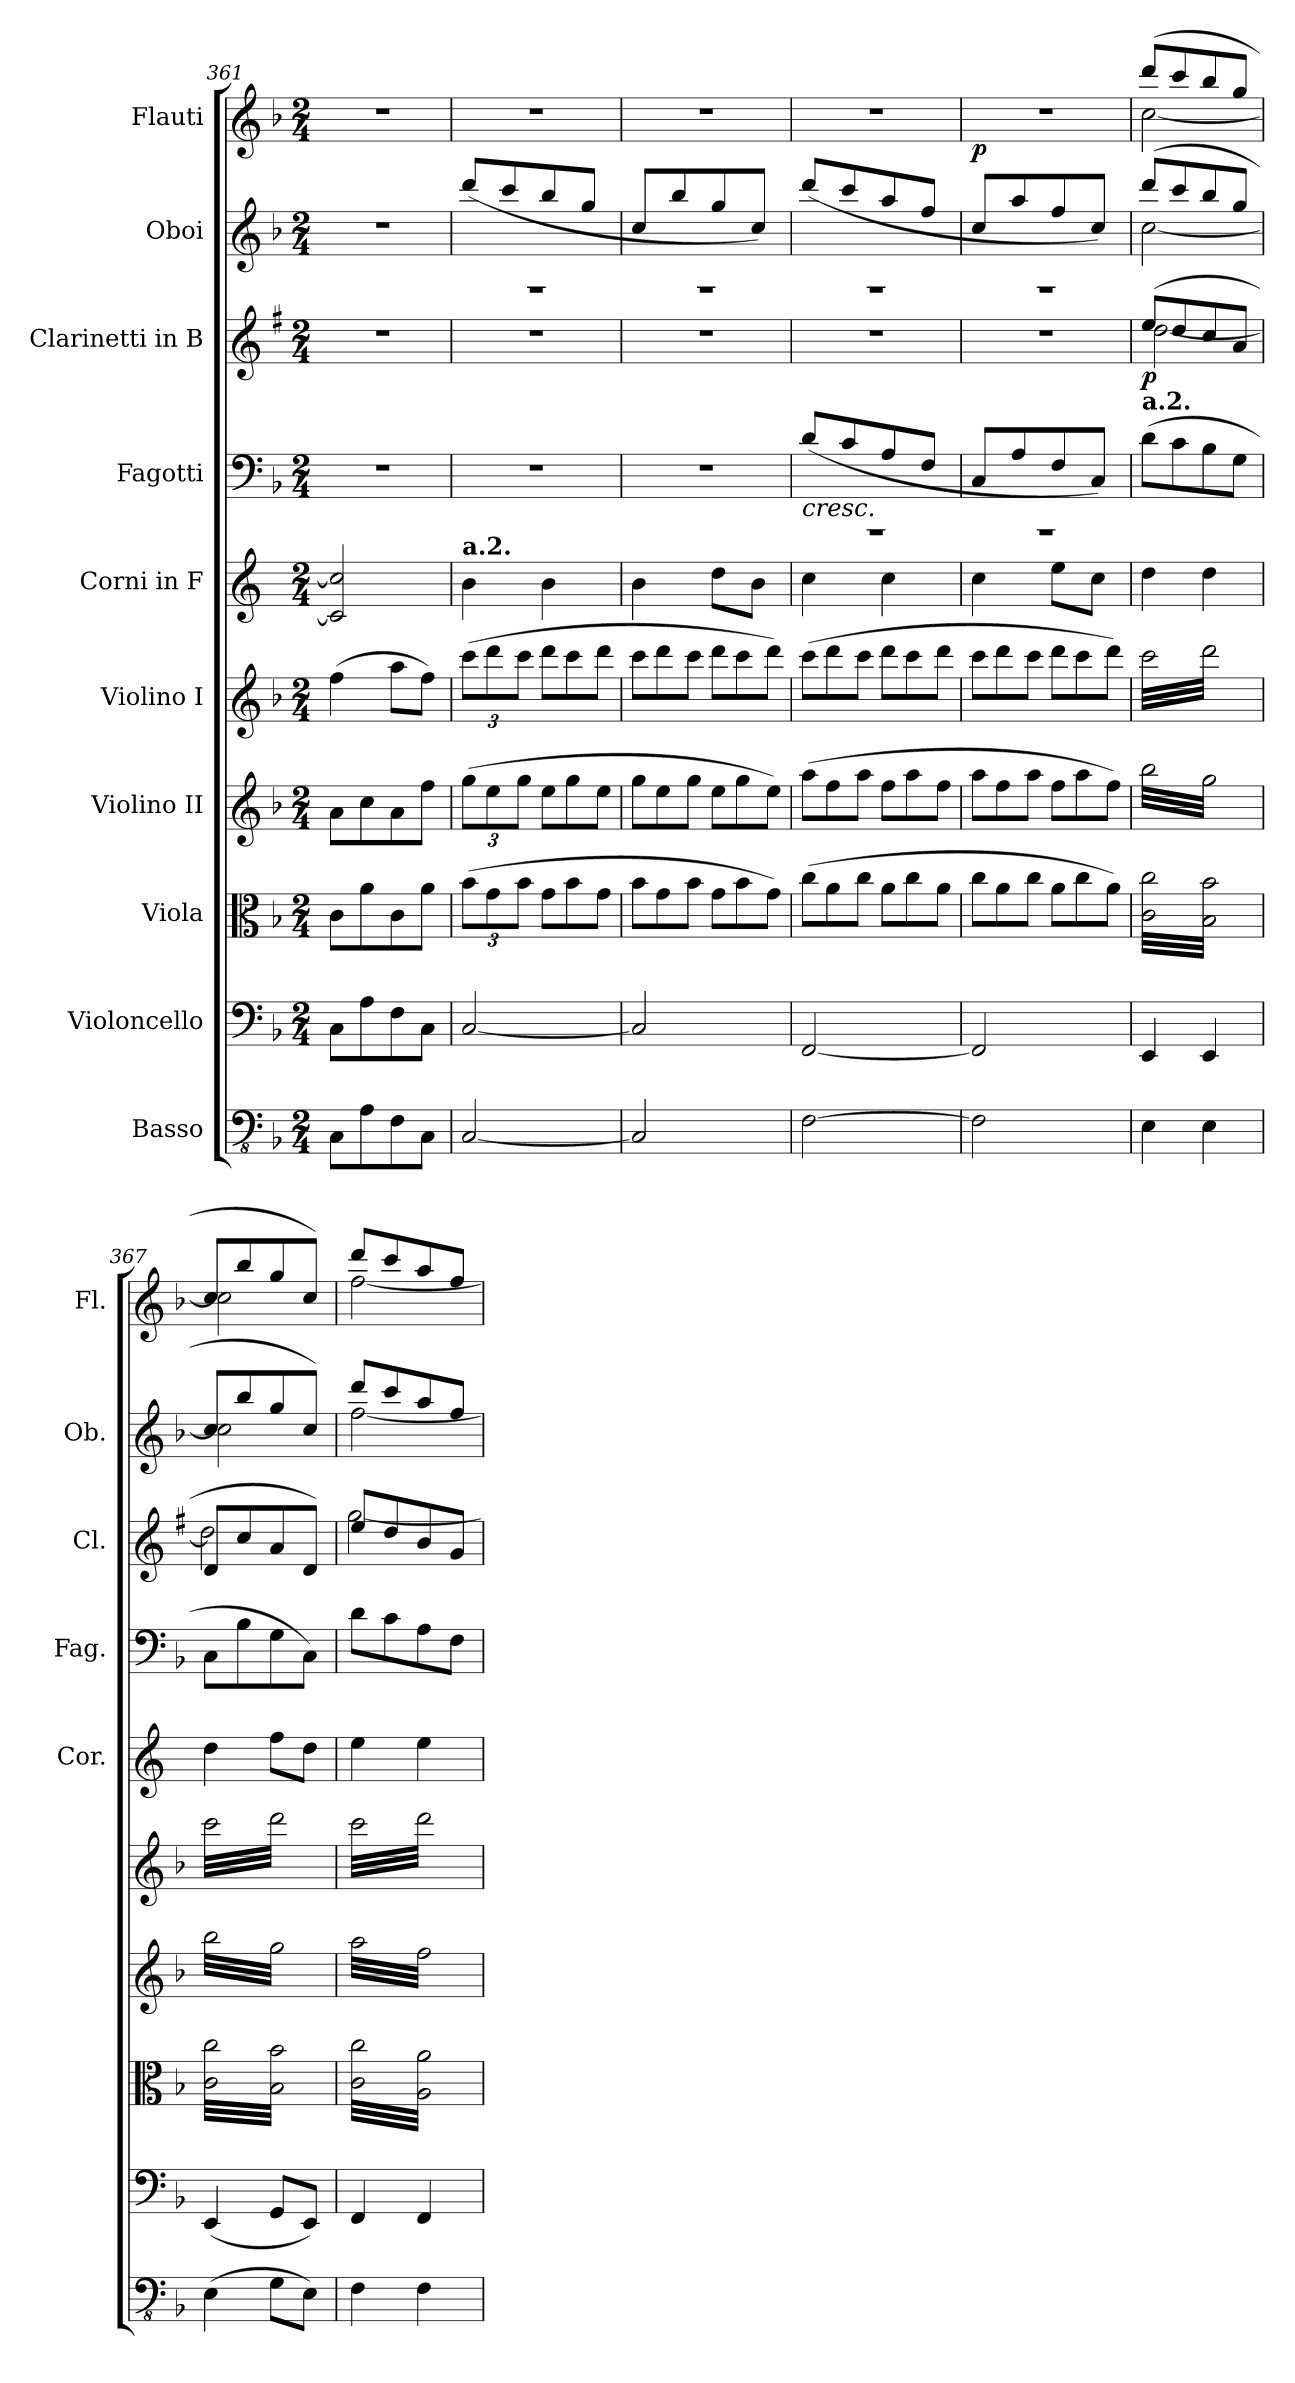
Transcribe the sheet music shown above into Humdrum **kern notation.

**kern	**kern	**kern	**kern	**kern	**kern	**kern	**kern	**dynam	**kern	**dynam	**kern	**dynam
*part10	*part9	*part8	*part7	*part6	*part5	*part4	*part3	*part3	*part2	*part2	*part1	*part1
*staff10	*staff9	*staff8	*staff7	*staff6	*staff5	*staff4	*staff3	*staff3	*staff2	*staff2	*staff1	*staff1
*I"Basso	*I"Violoncello	*I"Viola	*I"Violino II	*I"Violino I	*I"Corni in F	*I"Fagotti	*I"Clarinetti in B	*	*I"Oboi	*	*I"Flauti	*
*	*	*	*	*	*I'Cor.	*I'Fag.	*I'Cl.	*	*I'Ob.	*	*I'Fl.	*
*clefFv4	*clefF4	*clefC3	*clefG2	*clefG2	*clefG2	*clefF4	*clefG2	*	*clefG2	*	*clefG2	*
*	*	*	*	*	*ITrd4c7	*	*ITrd1c2	*	*	*	*	*
*k[b-]	*k[b-]	*k[b-]	*k[b-]	*k[b-]	*k[b-]	*k[b-]	*k[b-]	*	*k[b-]	*	*k[b-]	*
*M2/4	*M2/4	*M2/4	*M2/4	*M2/4	*M2/4	*M2/4	*M2/4	*	*M2/4	*	*M2/4	*
=361	=361	=361	=361	=361	=361	=361	=361	=361	=361	=361	=361	=361
8CC\L	8C\L	8c\L	8a\L	(4ff\	2F/] 2f/]	2r	2r	.	2r	.	2r	.
8AA\	8A\	8a\	8cc\	.	.	.	.	.	.	.	.	.
8FF\	8F\	8c\	8a\	8aa\L	.	.	.	.	.	.	.	.
8CC\J	8C\J	8a\J	8ff\J	8ff\J)	.	.	.	.	.	.	.	.
=362	=362	=362	=362	=362	=362	=362	=362	=362	=362	=362	=362	=362
*	*	*Xbrackettup	*Xbrackettup	*Xbrackettup	*	*	*	*	*	*	*	*
*	*	*	*	*	*	*	*	*	*^	*	*	*
!	!	!	!	!	!LO:TX:a:B:t=a.2.	!	!	!	!	!	!	!	!
!	!	!	!	!	!	!	!	!	!	!	!LO:DY:b	!	!
[2CC/	[2C/	(12b-\L	(12gg\L	(12ccc\L	4e\	2r	2r	.	2rF	(8ddd/L	other-dynamics	2r	.
.	.	12g\	12ee\	12ddd\	.	.	.	.	.	.	.	.	.
.	.	.	.	.	.	.	.	.	.	8ccc/	.	.	.
.	.	12b-\J	12gg\J	12ccc\J	.	.	.	.	.	.	.	.	.
*	*	*Xtuplet	*Xtuplet	*Xtuplet	*	*	*	*	*	*	*	*	*
.	.	12g\L	12ee\L	12ddd\L	4e\	.	.	.	.	8bb-/	.	.	.
.	.	12b-\	12gg\	12ccc\	.	.	.	.	.	.	.	.	.
.	.	.	.	.	.	.	.	.	.	8gg/J	.	.	.
.	.	12g\J	12ee\J	12ddd\J	.	.	.	.	.	.	.	.	.
!!LO:PB:g=z
=363	=363	=363	=363	=363	=363	=363	=363	=363	=363	=363	=363	=363	=363
2CC/]	2C/]	12b-\L	12gg\L	12ccc\L	4e\	2r	2r	.	2rF	8cc/L	.	2r	.
.	.	12g\	12ee\	12ddd\	.	.	.	.	.	.	.	.	.
.	.	.	.	.	.	.	.	.	.	8bb-/	.	.	.
.	.	12b-\J	12gg\J	12ccc\J	.	.	.	.	.	.	.	.	.
.	.	12g\L	12ee\L	12ddd\L	8g\L	.	.	.	.	8gg/	.	.	.
.	.	12b-\	12gg\	12ccc\	.	.	.	.	.	.	.	.	.
.	.	.	.	.	8e\J	.	.	.	.	8cc/J)	.	.	.
.	.	12g\J)	12ee\J)	12ddd\J)	.	.	.	.	.	.	.	.	.
=364	=364	=364	=364	=364	=364	=364	=364	=364	=364	=364	=364	=364	=364
*	*	*	*	*	*	*^	*	*	*	*	*	*	*
!	!	!	!	!	!	!LO:TX:b:i:t=cresc.	!	!	!	!	!	!	!	!
[2FF\	[2FF/	(12cc\L	(12aa\L	(12ccc\L	4f\	2rAAA	(8d/L	2r	.	2rF	(8ddd/L	.	2r	.
.	.	12a\	12ff\	12ddd\	.	.	.	.	.	.	.	.	.	.
.	.	.	.	.	.	.	8c/	.	.	.	8ccc/	.	.	.
.	.	12cc\J	12aa\J	12ccc\J	.	.	.	.	.	.	.	.	.	.
.	.	12a\L	12ff\L	12ddd\L	4f\	.	8A/	.	.	.	8aa/	.	.	.
.	.	12cc\	12aa\	12ccc\	.	.	.	.	.	.	.	.	.	.
.	.	.	.	.	.	.	8F/J	.	.	.	8ff/J	.	.	.
.	.	12a\J	12ff\J	12ddd\J	.	.	.	.	.	.	.	.	.	.
=365	=365	=365	=365	=365	=365	=365	=365	=365	=365	=365	=365	=365	=365	=365
!	!	!	!	!	!	!	!	!	!	!	!	!	!	!LO:DY:b
2FF\]	2FF/]	12cc\L	12aa\L	12ccc\L	4f\	2rAAA	8C/L	2r	.	2rF	8cc/L	.	2r	p
.	.	12a\	12ff\	12ddd\	.	.	.	.	.	.	.	.	.	.
.	.	.	.	.	.	.	8A/	.	.	.	8aa/	.	.	.
.	.	12cc\J	12aa\J	12ccc\J	.	.	.	.	.	.	.	.	.	.
.	.	12a\L	12ff\L	12ddd\L	8a\L	.	8F/	.	.	.	8ff/	.	.	.
.	.	12cc\	12aa\	12ccc\	.	.	.	.	.	.	.	.	.	.
.	.	.	.	.	8f\J	.	8C/J)	.	.	.	8cc/J)	.	.	.
.	.	12a\J)	12ff\J)	12ddd\J)	.	.	.	.	.	.	.	.	.	.
*	*	*	*	*	*	*v	*v	*	*	*	*	*	*	*
=366	=366	=366	=366	=366	=366	=366	=366	=366	=366	=366	=366	=366	=366
*	*	*	*	*	*	*	*^	*	*	*	*	*^	*
!	!	!	!	!	!	!LO:TX:a:B:t=a.2.	!	!	!	!	!	!	!	!	!
!	!	!	!	!	!	!	!	!	!LO:DY:b	!	!	!	!	!	!
*	*	*tremolo	*	*	*	*	*	*	*	*	*	*	*	*	*
*	*	*	*tremolo	*	*	*	*	*	*	*	*	*	*	*	*
*	*	*	*	*tremolo	*	*	*	*	*	*	*	*	*	*	*
4EE\	4EE/	(32c\ 32cc\LLL	(32bb-\LLL	(32ccc\LLL	4g\	(8d\L	(8dd/L	[2cc\	p	(8ddd/L	[2cc\	.	(8ddd/L	[2cc\	.
.	.	32B-\ 32b-\	32gg\	32ddd\	.	.	.	.	.	.	.	.	.	.	.
.	.	32c\ 32cc\	32bb-\	32ccc\	.	.	.	.	.	.	.	.	.	.	.
.	.	32B-\ 32b-\	32gg\	32ddd\	.	.	.	.	.	.	.	.	.	.	.
.	.	32c\ 32cc\	32bb-\	32ccc\	.	8c\	8cc/	.	.	8ccc/	.	.	8ccc/	.	.
.	.	32B-\ 32b-\	32gg\	32ddd\	.	.	.	.	.	.	.	.	.	.	.
.	.	32c\ 32cc\	32bb-\	32ccc\	.	.	.	.	.	.	.	.	.	.	.
.	.	32B-\ 32b-\	32gg\	32ddd\	.	.	.	.	.	.	.	.	.	.	.
4EE\	4EE/	32c\ 32cc\	32bb-\	32ccc\	4g\	8B-\	8b-/	.	.	8bb-/	.	.	8bb-/	.	.
.	.	32B-\ 32b-\	32gg\	32ddd\	.	.	.	.	.	.	.	.	.	.	.
.	.	32c\ 32cc\	32bb-\	32ccc\	.	.	.	.	.	.	.	.	.	.	.
.	.	32B-\ 32b-\	32gg\	32ddd\	.	.	.	.	.	.	.	.	.	.	.
.	.	32c\ 32cc\	32bb-\	32ccc\	.	8G\J	8g/J	.	.	8gg/J	.	.	8gg/J	.	.
.	.	32B-\ 32b-\	32gg\	32ddd\	.	.	.	.	.	.	.	.	.	.	.
.	.	32c\ 32cc\	32bb-\	32ccc\	.	.	.	.	.	.	.	.	.	.	.
.	.	32B-\ 32b-\JJJ	32gg\JJJ	32ddd\JJJ	.	.	.	.	.	.	.	.	.	.	.
=367	=367	=367	=367	=367	=367	=367	=367	=367	=367	=367	=367	=367	=367	=367	=367
(4EE\	(4EE/	32c\ 32cc\LLL	32bb-\LLL	32ccc\LLL	4g\	8C\L	8c/L	2cc\]	.	8cc/L	2cc\]	.	8cc/L	2cc\]	.
.	.	32B-\ 32b-\)	32gg\)	32ddd\)	.	.	.	.	.	.	.	.	.	.	.
.	.	32c\ 32cc\	32bb-\	32ccc\	.	.	.	.	.	.	.	.	.	.	.
.	.	32B-\ 32b-\)	32gg\)	32ddd\)	.	.	.	.	.	.	.	.	.	.	.
.	.	32c\ 32cc\	32bb-\	32ccc\	.	8B-\	8b-/	.	.	8bb-/	.	.	8bb-/	.	.
.	.	32B-\ 32b-\)	32gg\)	32ddd\)	.	.	.	.	.	.	.	.	.	.	.
.	.	32c\ 32cc\	32bb-\	32ccc\	.	.	.	.	.	.	.	.	.	.	.
.	.	32B-\ 32b-\)	32gg\)	32ddd\)	.	.	.	.	.	.	.	.	.	.	.
8GG\L	8GG/L	32c\ 32cc\	32bb-\	32ccc\	8b-\L	8G\	8g/	.	.	8gg/	.	.	8gg/	.	.
.	.	32B-\ 32b-\)	32gg\)	32ddd\)	.	.	.	.	.	.	.	.	.	.	.
.	.	32c\ 32cc\	32bb-\	32ccc\	.	.	.	.	.	.	.	.	.	.	.
.	.	32B-\ 32b-\)	32gg\)	32ddd\)	.	.	.	.	.	.	.	.	.	.	.
8EE\J)	8EE/J)	32c\ 32cc\	32bb-\	32ccc\	8g\J	8C\J)	8c/J)	.	.	8cc/J)	.	.	8cc/J)	.	.
.	.	32B-\ 32b-\)	32gg\)	32ddd\)	.	.	.	.	.	.	.	.	.	.	.
.	.	32c\ 32cc\	32bb-\	32ccc\	.	.	.	.	.	.	.	.	.	.	.
.	.	32B-\ 32b-\)JJJ	32gg\)JJJ	32ddd\)JJJ	.	.	.	.	.	.	.	.	.	.	.
=368	=368	=368	=368	=368	=368	=368	=368	=368	=368	=368	=368	=368	=368	=368	=368
4FF\	4FF/	32c\ 32cc\LLL	32aa\LLL	32ccc\LLL	4a\	8d\L	8dd/L	[2ff\	.	8ddd/L	[2ff\	.	8ddd/L	[2ff\	.
.	.	32A\ 32a\	32ff\	32ddd\	.	.	.	.	.	.	.	.	.	.	.
.	.	32c\ 32cc\	32aa\	32ccc\	.	.	.	.	.	.	.	.	.	.	.
.	.	32A\ 32a\	32ff\	32ddd\	.	.	.	.	.	.	.	.	.	.	.
.	.	32c\ 32cc\	32aa\	32ccc\	.	8c\	8cc/	.	.	8ccc/	.	.	8ccc/	.	.
.	.	32A\ 32a\	32ff\	32ddd\	.	.	.	.	.	.	.	.	.	.	.
.	.	32c\ 32cc\	32aa\	32ccc\	.	.	.	.	.	.	.	.	.	.	.
.	.	32A\ 32a\	32ff\	32ddd\	.	.	.	.	.	.	.	.	.	.	.
4FF\	4FF/	32c\ 32cc\	32aa\	32ccc\	4a\	8A\	8a/	.	.	8aa/	.	.	8aa/	.	.
.	.	32A\ 32a\	32ff\	32ddd\	.	.	.	.	.	.	.	.	.	.	.
.	.	32c\ 32cc\	32aa\	32ccc\	.	.	.	.	.	.	.	.	.	.	.
.	.	32A\ 32a\	32ff\	32ddd\	.	.	.	.	.	.	.	.	.	.	.
.	.	32c\ 32cc\	32aa\	32ccc\	.	8F\J	8f/J	.	.	8ff/J	.	.	8ff/J	.	.
.	.	32A\ 32a\	32ff\	32ddd\	.	.	.	.	.	.	.	.	.	.	.
.	.	32c\ 32cc\	32aa\	32ccc\	.	.	.	.	.	.	.	.	.	.	.
.	.	32A\ 32a\JJJ	32ff\JJJ	32ddd\JJJ	.	.	.	.	.	.	.	.	.	.	.
*	*	*	*	*Xtremolo	*	*	*	*	*	*	*	*	*	*	*
*	*	*	*Xtremolo	*	*	*	*	*	*	*	*	*	*	*	*
*	*	*Xtremolo	*	*	*	*	*	*	*	*	*	*	*	*	*
.	.	.	.	.	.	.	.	.	.	.	.	.	.	.	.
.	.	.	.	.	.	.	.	.	.	.	.	.	.	.	.
.	.	.	.	.	.	.	.	.	.	.	.	.	.	.	.
.	.	.	.	.	.	.	.	.	.	.	.	.	.	.	.
.	.	.	.	.	.	.	.	.	.	.	.	.	.	.	.
.	.	.	.	.	.	.	.	.	.	.	.	.	.	.	.
.	.	.	.	.	.	.	.	.	.	.	.	.	.	.	.
.	.	.	.	.	.	.	.	.	.	.	.	.	.	.	.
*	*	*	*	*	*	*	*v	*v	*	*	*	*	*v	*v	*
*	*	*	*	*	*	*	*	*	*v	*v	*	*	*
=	=	=	=	=	=	=	=	=	=	=	=	=
*-	*-	*-	*-	*-	*-	*-	*-	*-	*-	*-	*-	*-
